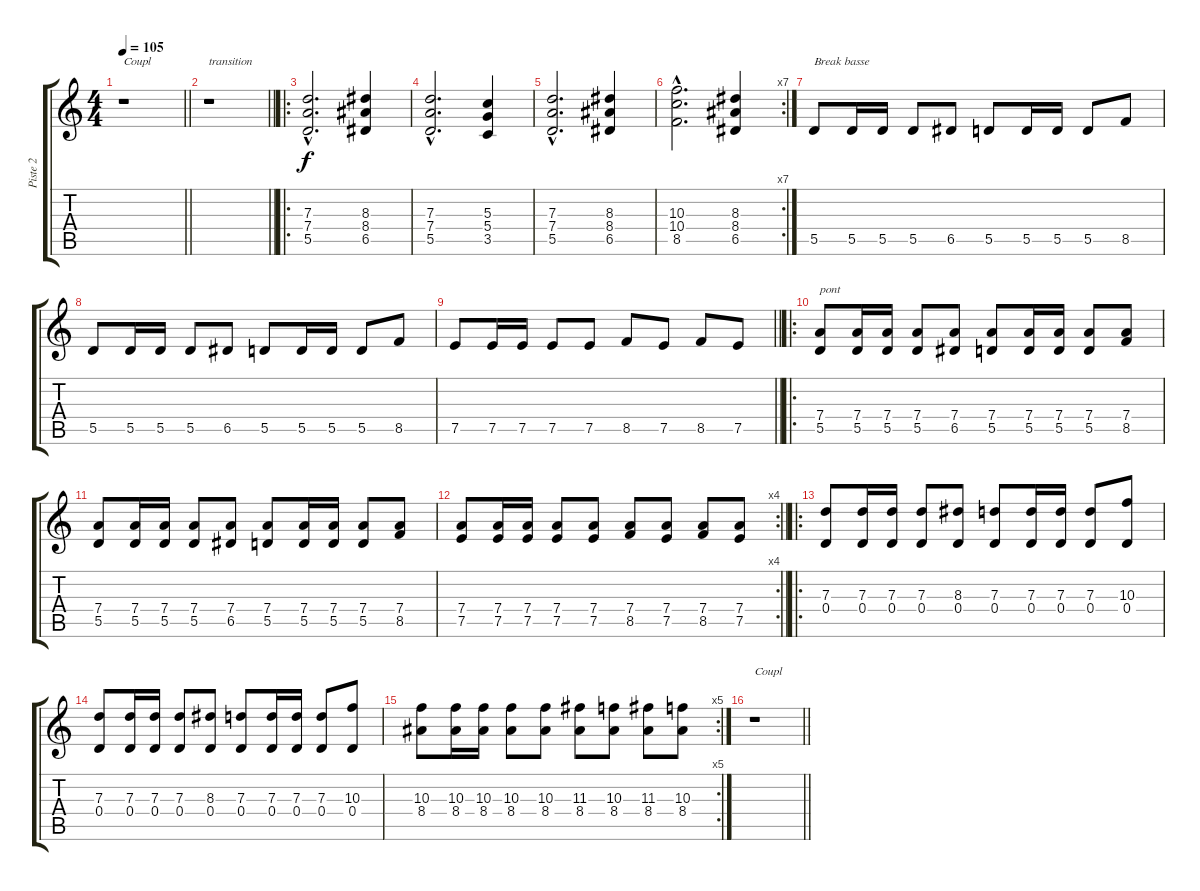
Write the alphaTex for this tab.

\track ("Piste 2" "Piste 2") {instrument distortionguitar}
\staff {score tabs}
\tuning (E4 B3 G3 D3 A2 E2) {hide}
\ts (4 4)
\tempo 105
\clef g2
\barLineRight lightlight
\ks c
r.1{txt "Coupl" dy f} |
\barLineRight lightlight
r.1{txt "transition"} |
\ro
(7.3{hac} 7.4{hac} 5.5{hac}).2{d txt ""} (8.3 8.4 6.5).4 |
(7.3{hac} 7.4{hac} 5.5{hac}).2{d} (5.3 5.4 3.5).4 |
(7.3{hac} 7.4{hac} 5.5{hac}).2{d} (8.3 8.4 6.5).4 |
\rc 7
(10.3{hac} 10.4{hac} 8.5{hac}).2{d} (8.3 8.4 6.5).4 |
5.5.8{txt "Break basse"} 5.5.16 5.5.16 5.5.8 6.5.8 5.5.8 5.5.16 5.5.16 5.5.8 8.5.8 |
5.5.8 5.5.16 5.5.16 5.5.8 6.5.8 5.5.8 5.5.16 5.5.16 5.5.8 8.5.8 |
\barLineRight lightlight
7.5.8 7.5.16 7.5.16 7.5.8 7.5.8 8.5.8 7.5.8 8.5.8 7.5.8 |
\ro
(7.4 5.5).8{txt "pont"} (7.4 5.5).16 (7.4 5.5).16 (7.4 5.5).8 (7.4 6.5).8 (7.4 5.5).8 (7.4 5.5).16 (7.4 5.5).16 (7.4 5.5).8 (7.4 8.5).8 |
(7.4 5.5).8 (7.4 5.5).16 (7.4 5.5).16 (7.4 5.5).8 (7.4 6.5).8 (7.4 5.5).8 (7.4 5.5).16 (7.4 5.5).16 (7.4 5.5).8 (7.4 8.5).8 |
\rc 4
\barLineRight lightlight
(7.4 7.5).8 (7.4 7.5).16 (7.4 7.5).16 (7.4 7.5).8 (7.4 7.5).8 (7.4 8.5).8 (7.4 7.5).8 (7.4 8.5).8 (7.4 7.5).8 |
\ro
(7.3 0.4).8 (7.3 0.4).16 (7.3 0.4).16 (7.3 0.4).8 (8.3 0.4).8 (7.3 0.4).8 (7.3 0.4).16 (7.3 0.4).16 (7.3 0.4).8 (10.3 0.4).8 |
(7.3 0.4).8 (7.3 0.4).16 (7.3 0.4).16 (7.3 0.4).8 (8.3 0.4).8 (7.3 0.4).8 (7.3 0.4).16 (7.3 0.4).16 (7.3 0.4).8 (10.3 0.4).8 |
\rc 5
(10.3 8.4).8 (10.3 8.4).16 (10.3 8.4).16 (10.3 8.4).8 (10.3 8.4).8 (11.3 8.4).8 (10.3 8.4).8 (11.3 8.4).8 (10.3 8.4).8 |
\barLineRight lightlight
r.1{txt "Coupl"}
